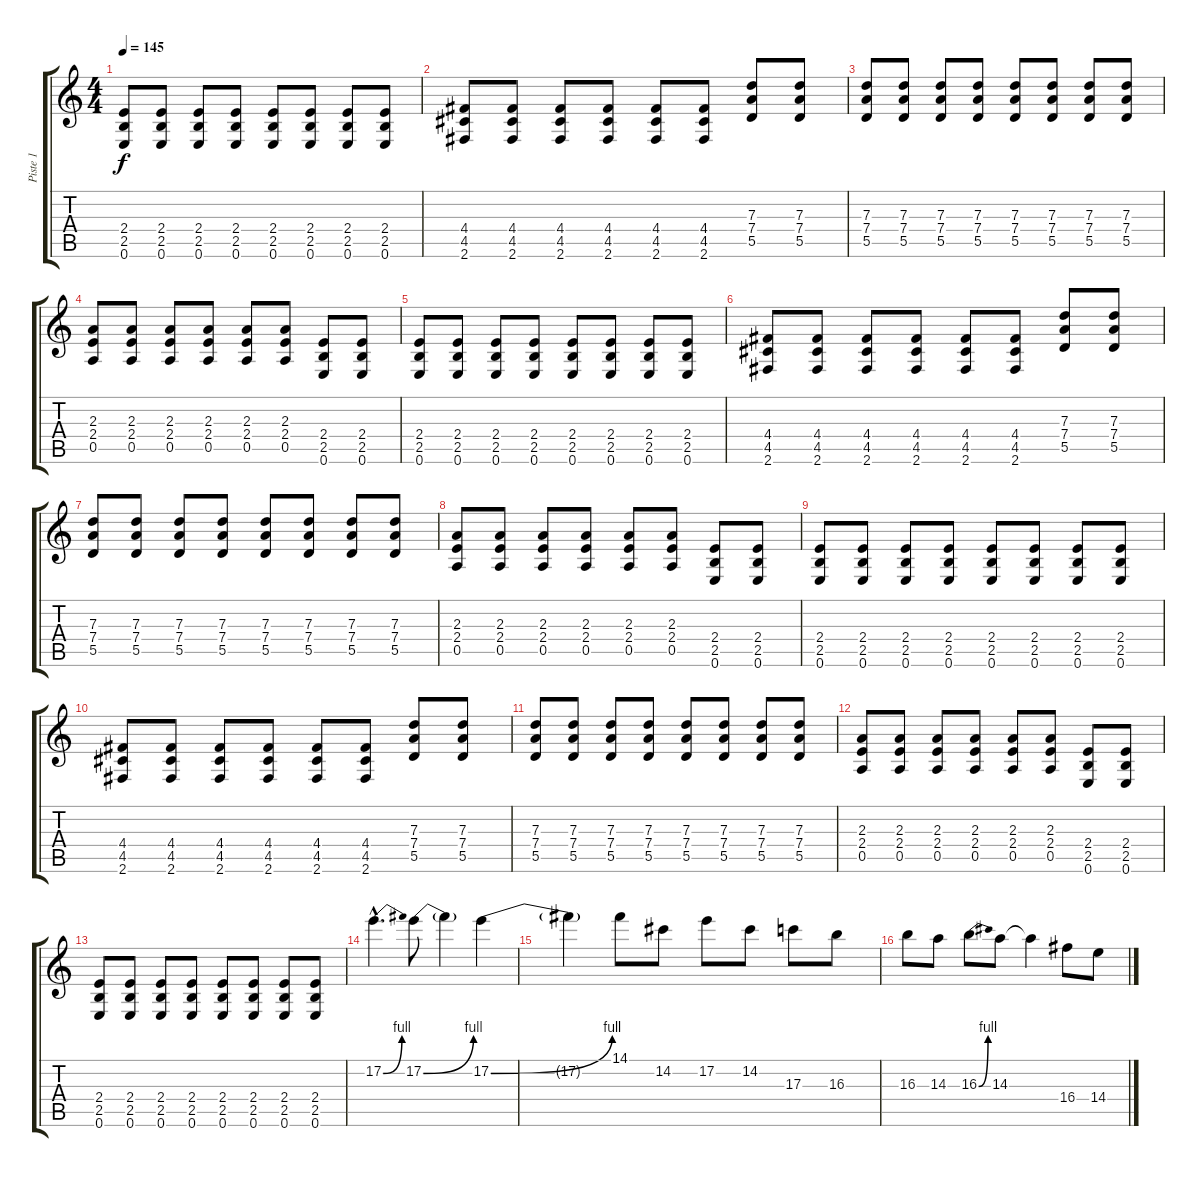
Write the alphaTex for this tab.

\track ("Piste 1" "Piste 1") {instrument distortionguitar}
\staff {score tabs}
\tuning (E4 B3 G3 D3 A2 E2) {hide}
\ts (4 4)
\tempo 145
\clef g2
\ks c
(2.4 2.5 0.6).8{dy f} (2.4 2.5 0.6).8 (2.4 2.5 0.6).8 (2.4 2.5 0.6).8 (2.4 2.5 0.6).8 (2.4 2.5 0.6).8 (2.4 2.5 0.6).8 (2.4 2.5 0.6).8 |
(4.4 4.5 2.6).8 (4.4 4.5 2.6).8 (4.4 4.5 2.6).8 (4.4 4.5 2.6).8 (4.4 4.5 2.6).8 (4.4 4.5 2.6).8 (7.3 7.4 5.5).8 (7.3 7.4 5.5).8 |
(7.3 7.4 5.5).8 (7.3 7.4 5.5).8 (7.3 7.4 5.5).8 (7.3 7.4 5.5).8 (7.3 7.4 5.5).8 (7.3 7.4 5.5).8 (7.3 7.4 5.5).8 (7.3 7.4 5.5).8 |
(2.3 2.4 0.5).8 (2.3 2.4 0.5).8 (2.3 2.4 0.5).8 (2.3 2.4 0.5).8 (2.3 2.4 0.5).8 (2.3 2.4 0.5).8 (2.4 2.5 0.6).8 (2.4 2.5 0.6).8 |
(2.4 2.5 0.6).8 (2.4 2.5 0.6).8 (2.4 2.5 0.6).8 (2.4 2.5 0.6).8 (2.4 2.5 0.6).8 (2.4 2.5 0.6).8 (2.4 2.5 0.6).8 (2.4 2.5 0.6).8 |
(4.4 4.5 2.6).8 (4.4 4.5 2.6).8 (4.4 4.5 2.6).8 (4.4 4.5 2.6).8 (4.4 4.5 2.6).8 (4.4 4.5 2.6).8 (7.3 7.4 5.5).8 (7.3 7.4 5.5).8 |
(7.3 7.4 5.5).8 (7.3 7.4 5.5).8 (7.3 7.4 5.5).8 (7.3 7.4 5.5).8 (7.3 7.4 5.5).8 (7.3 7.4 5.5).8 (7.3 7.4 5.5).8 (7.3 7.4 5.5).8 |
(2.3 2.4 0.5).8 (2.3 2.4 0.5).8 (2.3 2.4 0.5).8 (2.3 2.4 0.5).8 (2.3 2.4 0.5).8 (2.3 2.4 0.5).8 (2.4 2.5 0.6).8 (2.4 2.5 0.6).8 |
(2.4 2.5 0.6).8 (2.4 2.5 0.6).8 (2.4 2.5 0.6).8 (2.4 2.5 0.6).8 (2.4 2.5 0.6).8 (2.4 2.5 0.6).8 (2.4 2.5 0.6).8 (2.4 2.5 0.6).8 |
(4.4 4.5 2.6).8 (4.4 4.5 2.6).8 (4.4 4.5 2.6).8 (4.4 4.5 2.6).8 (4.4 4.5 2.6).8 (4.4 4.5 2.6).8 (7.3 7.4 5.5).8 (7.3 7.4 5.5).8 |
(7.3 7.4 5.5).8 (7.3 7.4 5.5).8 (7.3 7.4 5.5).8 (7.3 7.4 5.5).8 (7.3 7.4 5.5).8 (7.3 7.4 5.5).8 (7.3 7.4 5.5).8 (7.3 7.4 5.5).8 |
(2.3 2.4 0.5).8 (2.3 2.4 0.5).8 (2.3 2.4 0.5).8 (2.3 2.4 0.5).8 (2.3 2.4 0.5).8 (2.3 2.4 0.5).8 (2.4 2.5 0.6).8 (2.4 2.5 0.6).8 |
(2.4 2.5 0.6).8 (2.4 2.5 0.6).8 (2.4 2.5 0.6).8 (2.4 2.5 0.6).8 (2.4 2.5 0.6).8 (2.4 2.5 0.6).8 (2.4 2.5 0.6).8 (2.4 2.5 0.6).8 |
17.2{be (bend 0 0 60 4) hac}.4{d} 17.2{be (bend 0 0 60 4)}.8 17.2{t}.4 17.2{be (bend 0 0 60 4)}.4 |
17.2{t}.4 14.1.8 14.2.8 17.2.8 14.2.8 17.3.8 16.3.8 |
16.3.8 14.3.8 16.3{be (bend 0 0 60 4)}.8 14.3.8 14.3{t}.4 16.4.8 14.4.8
